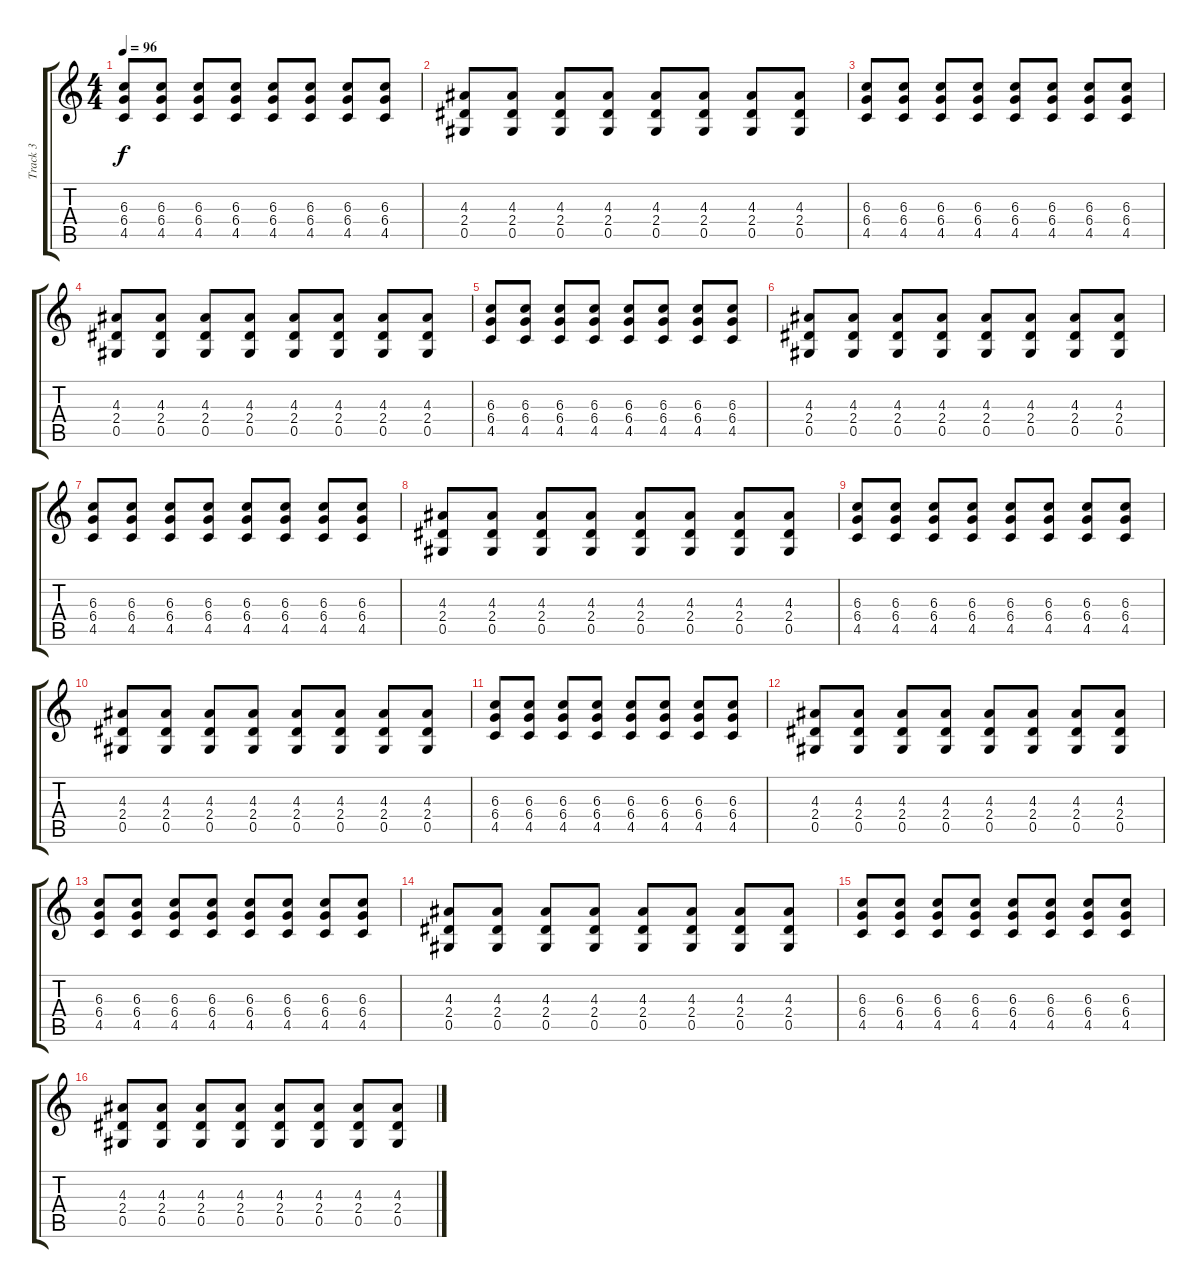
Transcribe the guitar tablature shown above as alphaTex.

\track ("Track 3" "Track 3") {instrument acousticguitarsteel}
\staff {score tabs}
\tuning (Eb4 Bb3 Gb3 Db3 Ab2 Eb2) {hide}
\ts (4 4)
\tempo 96
\clef g2
\ks c
(6.3 6.4 4.5).8{dy f} (6.3 6.4 4.5).8 (6.3 6.4 4.5).8 (6.3 6.4 4.5).8 (6.3 6.4 4.5).8 (6.3 6.4 4.5).8 (6.3 6.4 4.5).8 (6.3 6.4 4.5).8 |
(4.3 2.4 0.5).8 (4.3 2.4 0.5).8 (4.3 2.4 0.5).8 (4.3 2.4 0.5).8 (4.3 2.4 0.5).8 (4.3 2.4 0.5).8 (4.3 2.4 0.5).8 (4.3 2.4 0.5).8 |
(6.3 6.4 4.5).8 (6.3 6.4 4.5).8 (6.3 6.4 4.5).8 (6.3 6.4 4.5).8 (6.3 6.4 4.5).8 (6.3 6.4 4.5).8 (6.3 6.4 4.5).8 (6.3 6.4 4.5).8 |
(4.3 2.4 0.5).8 (4.3 2.4 0.5).8 (4.3 2.4 0.5).8 (4.3 2.4 0.5).8 (4.3 2.4 0.5).8 (4.3 2.4 0.5).8 (4.3 2.4 0.5).8 (4.3 2.4 0.5).8 |
(6.3 6.4 4.5).8 (6.3 6.4 4.5).8 (6.3 6.4 4.5).8 (6.3 6.4 4.5).8 (6.3 6.4 4.5).8 (6.3 6.4 4.5).8 (6.3 6.4 4.5).8 (6.3 6.4 4.5).8 |
(4.3 2.4 0.5).8 (4.3 2.4 0.5).8 (4.3 2.4 0.5).8 (4.3 2.4 0.5).8 (4.3 2.4 0.5).8 (4.3 2.4 0.5).8 (4.3 2.4 0.5).8 (4.3 2.4 0.5).8 |
(6.3 6.4 4.5).8 (6.3 6.4 4.5).8 (6.3 6.4 4.5).8 (6.3 6.4 4.5).8 (6.3 6.4 4.5).8 (6.3 6.4 4.5).8 (6.3 6.4 4.5).8 (6.3 6.4 4.5).8 |
(4.3 2.4 0.5).8 (4.3 2.4 0.5).8 (4.3 2.4 0.5).8 (4.3 2.4 0.5).8 (4.3 2.4 0.5).8 (4.3 2.4 0.5).8 (4.3 2.4 0.5).8 (4.3 2.4 0.5).8 |
(6.3 6.4 4.5).8 (6.3 6.4 4.5).8 (6.3 6.4 4.5).8 (6.3 6.4 4.5).8 (6.3 6.4 4.5).8 (6.3 6.4 4.5).8 (6.3 6.4 4.5).8 (6.3 6.4 4.5).8 |
(4.3 2.4 0.5).8 (4.3 2.4 0.5).8 (4.3 2.4 0.5).8 (4.3 2.4 0.5).8 (4.3 2.4 0.5).8 (4.3 2.4 0.5).8 (4.3 2.4 0.5).8 (4.3 2.4 0.5).8 |
(6.3 6.4 4.5).8 (6.3 6.4 4.5).8 (6.3 6.4 4.5).8 (6.3 6.4 4.5).8 (6.3 6.4 4.5).8 (6.3 6.4 4.5).8 (6.3 6.4 4.5).8 (6.3 6.4 4.5).8 |
(4.3 2.4 0.5).8 (4.3 2.4 0.5).8 (4.3 2.4 0.5).8 (4.3 2.4 0.5).8 (4.3 2.4 0.5).8 (4.3 2.4 0.5).8 (4.3 2.4 0.5).8 (4.3 2.4 0.5).8 |
(6.3 6.4 4.5).8 (6.3 6.4 4.5).8 (6.3 6.4 4.5).8 (6.3 6.4 4.5).8 (6.3 6.4 4.5).8 (6.3 6.4 4.5).8 (6.3 6.4 4.5).8 (6.3 6.4 4.5).8 |
(4.3 2.4 0.5).8 (4.3 2.4 0.5).8 (4.3 2.4 0.5).8 (4.3 2.4 0.5).8 (4.3 2.4 0.5).8 (4.3 2.4 0.5).8 (4.3 2.4 0.5).8 (4.3 2.4 0.5).8 |
(6.3 6.4 4.5).8 (6.3 6.4 4.5).8 (6.3 6.4 4.5).8 (6.3 6.4 4.5).8 (6.3 6.4 4.5).8 (6.3 6.4 4.5).8 (6.3 6.4 4.5).8 (6.3 6.4 4.5).8 |
(4.3 2.4 0.5).8 (4.3 2.4 0.5).8 (4.3 2.4 0.5).8 (4.3 2.4 0.5).8 (4.3 2.4 0.5).8 (4.3 2.4 0.5).8 (4.3 2.4 0.5).8 (4.3 2.4 0.5).8
